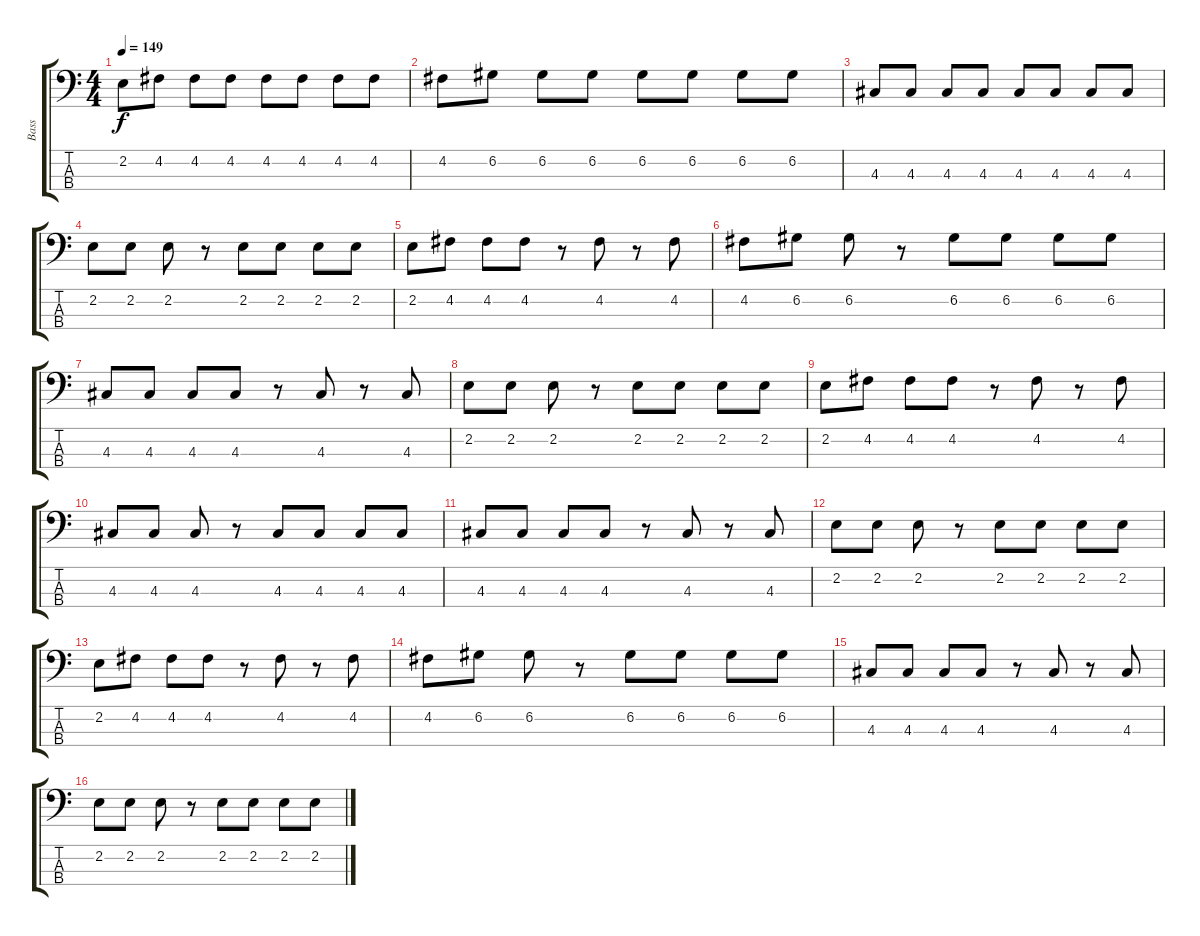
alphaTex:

\track ("Bass" "Bass") {instrument synthbass1}
\staff {score tabs}
\tuning (G2 D2 A1 E1) {hide}
\ts (4 4)
\tempo 149
\clef f4
\ks c
2.2.8{dy f} 4.2.8 4.2.8 4.2.8 4.2.8 4.2.8 4.2.8 4.2.8 |
4.2.8 6.2.8 6.2.8 6.2.8 6.2.8 6.2.8 6.2.8 6.2.8 |
4.3.8 4.3.8 4.3.8 4.3.8 4.3.8 4.3.8 4.3.8 4.3.8 |
2.2.8 2.2.8 2.2.8 r.8 2.2.8 2.2.8 2.2.8 2.2.8 |
2.2.8 4.2.8 4.2.8 4.2.8 r.8 4.2.8 r.8 4.2.8 |
4.2.8 6.2.8 6.2.8 r.8 6.2.8 6.2.8 6.2.8 6.2.8 |
4.3.8 4.3.8 4.3.8 4.3.8 r.8 4.3.8 r.8 4.3.8 |
2.2.8 2.2.8 2.2.8 r.8 2.2.8 2.2.8 2.2.8 2.2.8 |
2.2.8 4.2.8 4.2.8 4.2.8 r.8 4.2.8 r.8 4.2.8 |
4.3.8 4.3.8 4.3.8 r.8 4.3.8 4.3.8 4.3.8 4.3.8 |
4.3.8 4.3.8 4.3.8 4.3.8 r.8 4.3.8 r.8 4.3.8 |
2.2.8 2.2.8 2.2.8 r.8 2.2.8 2.2.8 2.2.8 2.2.8 |
2.2.8 4.2.8 4.2.8 4.2.8 r.8 4.2.8 r.8 4.2.8 |
4.2.8 6.2.8 6.2.8 r.8 6.2.8 6.2.8 6.2.8 6.2.8 |
4.3.8 4.3.8 4.3.8 4.3.8 r.8 4.3.8 r.8 4.3.8 |
2.2.8 2.2.8 2.2.8 r.8 2.2.8 2.2.8 2.2.8 2.2.8
